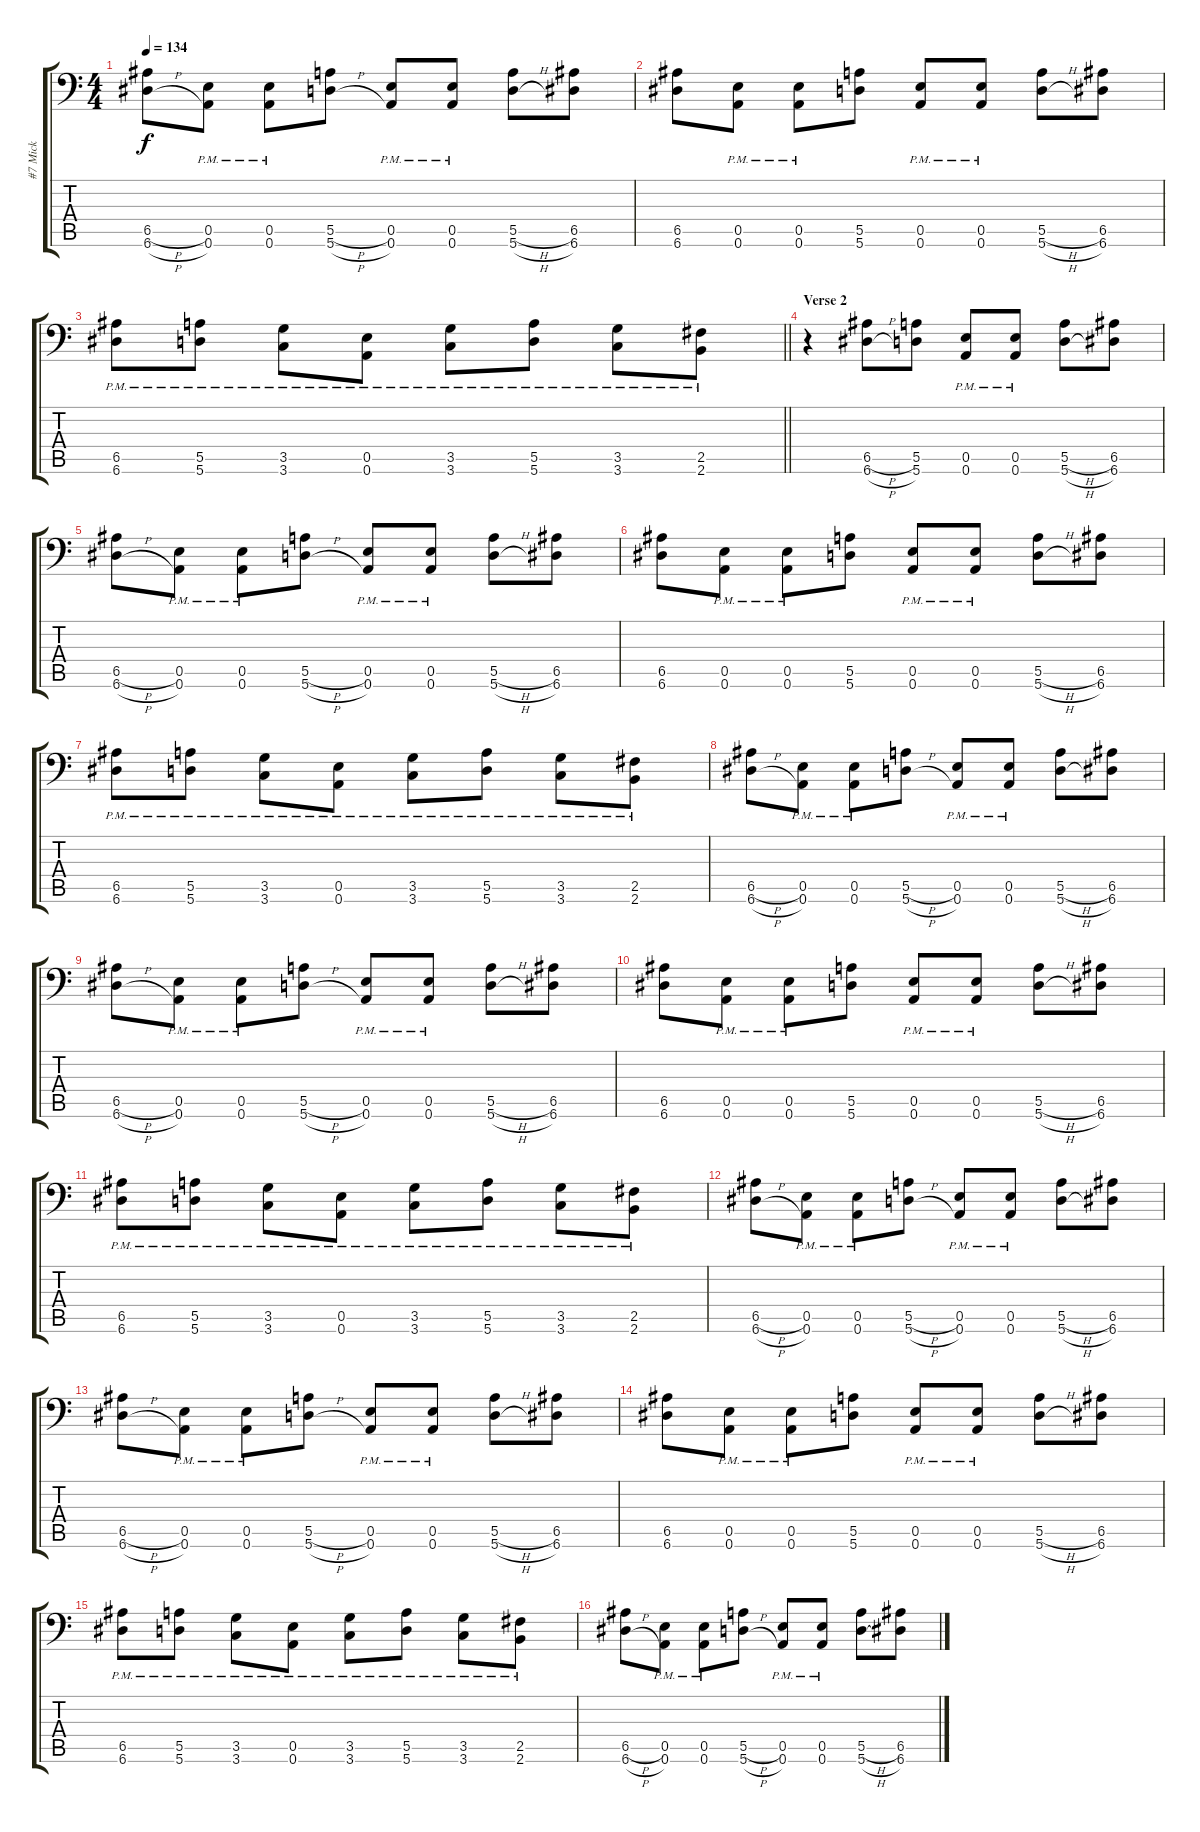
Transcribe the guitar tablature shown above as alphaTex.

\track ("#7 Mick" "#7 Mick") {instrument distortionguitar}
\staff {score tabs}
\tuning (B3 Gb3 D3 A2 E2 A1) {hide}
\ts (4 4)
\tempo 134
\clef f4
\ks c
(6.5{h} 6.6{h}).8{dy f} (0.5{pm} 0.6{pm}).8 (0.5{pm} 0.6{pm}).8 (5.5{h} 5.6{h}).8 (0.5{pm} 0.6{pm}).8 (0.5{pm} 0.6{pm}).8 (5.5{h} 5.6{h}).8 (6.5 6.6).8 |
(6.5 6.6).8 (0.5{pm} 0.6{pm}).8 (0.5{pm} 0.6{pm}).8 (5.5 5.6).8 (0.5{pm} 0.6{pm}).8 (0.5{pm} 0.6{pm}).8 (5.5{h} 5.6{h}).8 (6.5 6.6).8 |
\barLineRight lightlight
(6.5{pm} 6.6{pm}).8 (5.5{pm} 5.6{pm}).8 (3.5{pm} 3.6{pm}).8 (0.5{pm} 0.6{pm}).8 (3.5{pm} 3.6{pm}).8 (5.5{pm} 5.6{pm}).8 (3.5{pm} 3.6{pm}).8 (2.5{pm} 2.6{pm}).8 |
\section ("" "Verse 2")
r.4 (6.5{h} 6.6{h}).8 (5.5 5.6).8 (0.5{pm} 0.6{pm}).8 (0.5{pm} 0.6{pm}).8 (5.5{h} 5.6{h}).8 (6.5 6.6).8 |
(6.5{h} 6.6{h}).8 (0.5{pm} 0.6{pm}).8 (0.5{pm} 0.6{pm}).8 (5.5{h} 5.6{h}).8 (0.5{pm} 0.6{pm}).8 (0.5{pm} 0.6{pm}).8 (5.5{h} 5.6{h}).8 (6.5 6.6).8 |
(6.5 6.6).8 (0.5{pm} 0.6{pm}).8 (0.5{pm} 0.6{pm}).8 (5.5 5.6).8 (0.5{pm} 0.6{pm}).8 (0.5{pm} 0.6{pm}).8 (5.5{h} 5.6{h}).8 (6.5 6.6).8 |
(6.5{pm} 6.6{pm}).8 (5.5{pm} 5.6{pm}).8 (3.5{pm} 3.6{pm}).8 (0.5{pm} 0.6{pm}).8 (3.5{pm} 3.6{pm}).8 (5.5{pm} 5.6{pm}).8 (3.5{pm} 3.6{pm}).8 (2.5{pm} 2.6{pm}).8 |
(6.5{h} 6.6{h}).8 (0.5{pm} 0.6{pm}).8 (0.5{pm} 0.6{pm}).8 (5.5{h} 5.6{h}).8 (0.5{pm} 0.6{pm}).8 (0.5{pm} 0.6{pm}).8 (5.5{h} 5.6{h}).8 (6.5 6.6).8 |
(6.5{h} 6.6{h}).8 (0.5{pm} 0.6{pm}).8 (0.5{pm} 0.6{pm}).8 (5.5{h} 5.6{h}).8 (0.5{pm} 0.6{pm}).8 (0.5{pm} 0.6{pm}).8 (5.5{h} 5.6{h}).8 (6.5 6.6).8 |
(6.5 6.6).8 (0.5{pm} 0.6{pm}).8 (0.5{pm} 0.6{pm}).8 (5.5 5.6).8 (0.5{pm} 0.6{pm}).8 (0.5{pm} 0.6{pm}).8 (5.5{h} 5.6{h}).8 (6.5 6.6).8 |
(6.5{pm} 6.6{pm}).8 (5.5{pm} 5.6{pm}).8 (3.5{pm} 3.6{pm}).8 (0.5{pm} 0.6{pm}).8 (3.5{pm} 3.6{pm}).8 (5.5{pm} 5.6{pm}).8 (3.5{pm} 3.6{pm}).8 (2.5{pm} 2.6{pm}).8 |
(6.5{h} 6.6{h}).8 (0.5{pm} 0.6{pm}).8 (0.5{pm} 0.6{pm}).8 (5.5{h} 5.6{h}).8 (0.5{pm} 0.6{pm}).8 (0.5{pm} 0.6{pm}).8 (5.5{h} 5.6{h}).8 (6.5 6.6).8 |
(6.5{h} 6.6{h}).8 (0.5{pm} 0.6{pm}).8 (0.5{pm} 0.6{pm}).8 (5.5{h} 5.6{h}).8 (0.5{pm} 0.6{pm}).8 (0.5{pm} 0.6{pm}).8 (5.5{h} 5.6{h}).8 (6.5 6.6).8 |
(6.5 6.6).8 (0.5{pm} 0.6{pm}).8 (0.5{pm} 0.6{pm}).8 (5.5 5.6).8 (0.5{pm} 0.6{pm}).8 (0.5{pm} 0.6{pm}).8 (5.5{h} 5.6{h}).8 (6.5 6.6).8 |
(6.5{pm} 6.6{pm}).8 (5.5{pm} 5.6{pm}).8 (3.5{pm} 3.6{pm}).8 (0.5{pm} 0.6{pm}).8 (3.5{pm} 3.6{pm}).8 (5.5{pm} 5.6{pm}).8 (3.5{pm} 3.6{pm}).8 (2.5{pm} 2.6{pm}).8 |
(6.5{h} 6.6{h}).8 (0.5{pm} 0.6{pm}).8 (0.5{pm} 0.6{pm}).8 (5.5{h} 5.6{h}).8 (0.5{pm} 0.6{pm}).8 (0.5{pm} 0.6{pm}).8 (5.5{h} 5.6{h}).8 (6.5 6.6).8
